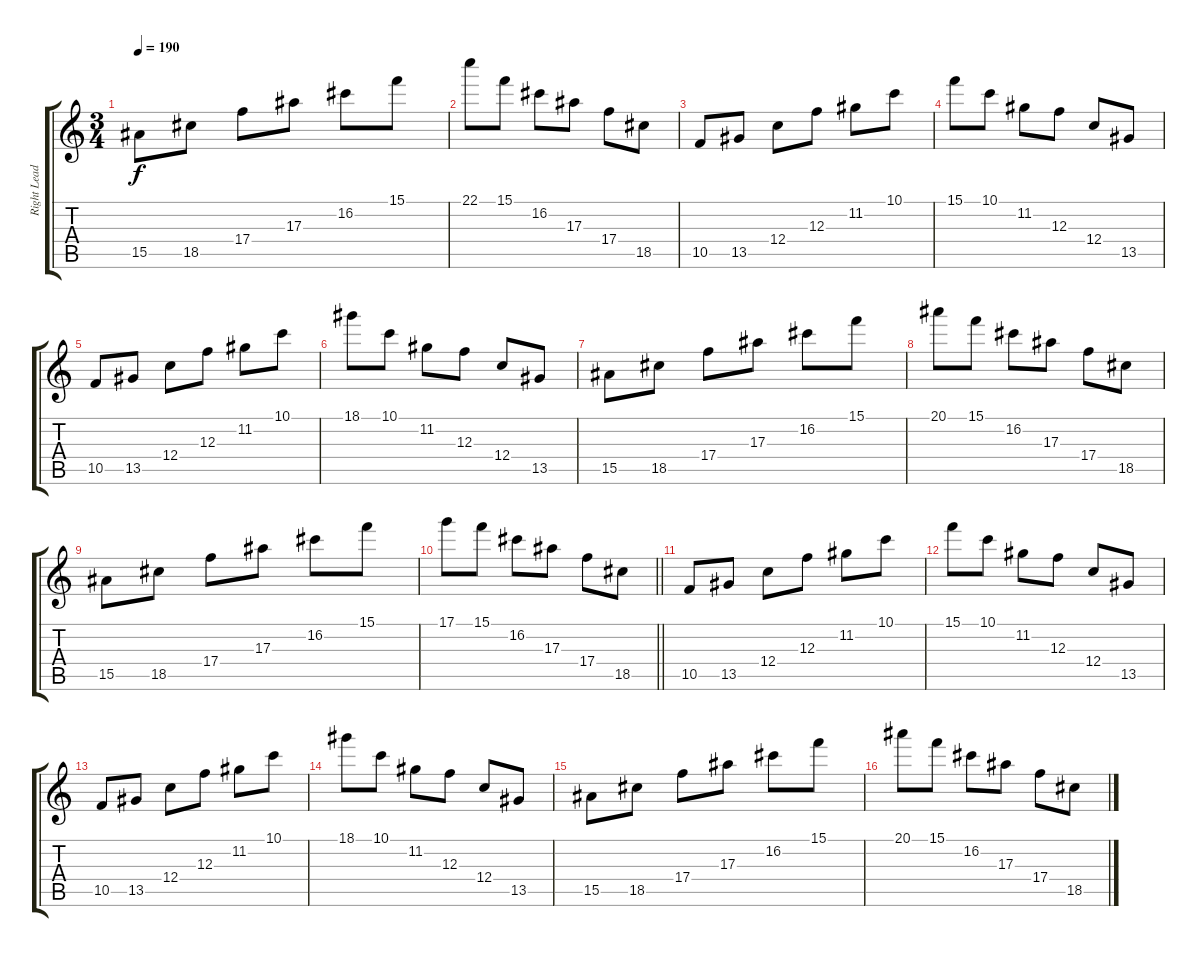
\track ("Right Lead" "Right Lead") {instrument distortionguitar}
\staff {score tabs}
\tuning (D4 A3 F3 C3 G2 C2) {hide}
\ts (3 4)
\tempo 190
\clef g2
\ks c
15.5.8{dy f} 18.5.8 17.4.8 17.3.8 16.2.8 15.1.8 |
22.1.8 15.1.8 16.2.8 17.3.8 17.4.8 18.5.8 |
10.5.8 13.5.8 12.4.8 12.3.8 11.2.8 10.1.8 |
15.1.8 10.1.8 11.2.8 12.3.8 12.4.8 13.5.8 |
10.5.8 13.5.8 12.4.8 12.3.8 11.2.8 10.1.8 |
18.1.8 10.1.8 11.2.8 12.3.8 12.4.8 13.5.8 |
15.5.8 18.5.8 17.4.8 17.3.8 16.2.8 15.1.8 |
20.1.8 15.1.8 16.2.8 17.3.8 17.4.8 18.5.8 |
15.5.8 18.5.8 17.4.8 17.3.8 16.2.8 15.1.8 |
\barLineRight lightlight
17.1.8 15.1.8 16.2.8 17.3.8 17.4.8 18.5.8 |
\section ("" "")
10.5.8 13.5.8 12.4.8 12.3.8 11.2.8 10.1.8 |
15.1.8 10.1.8 11.2.8 12.3.8 12.4.8 13.5.8 |
10.5.8 13.5.8 12.4.8 12.3.8 11.2.8 10.1.8 |
18.1.8 10.1.8 11.2.8 12.3.8 12.4.8 13.5.8 |
15.5.8 18.5.8 17.4.8 17.3.8 16.2.8 15.1.8 |
20.1.8 15.1.8 16.2.8 17.3.8 17.4.8 18.5.8
